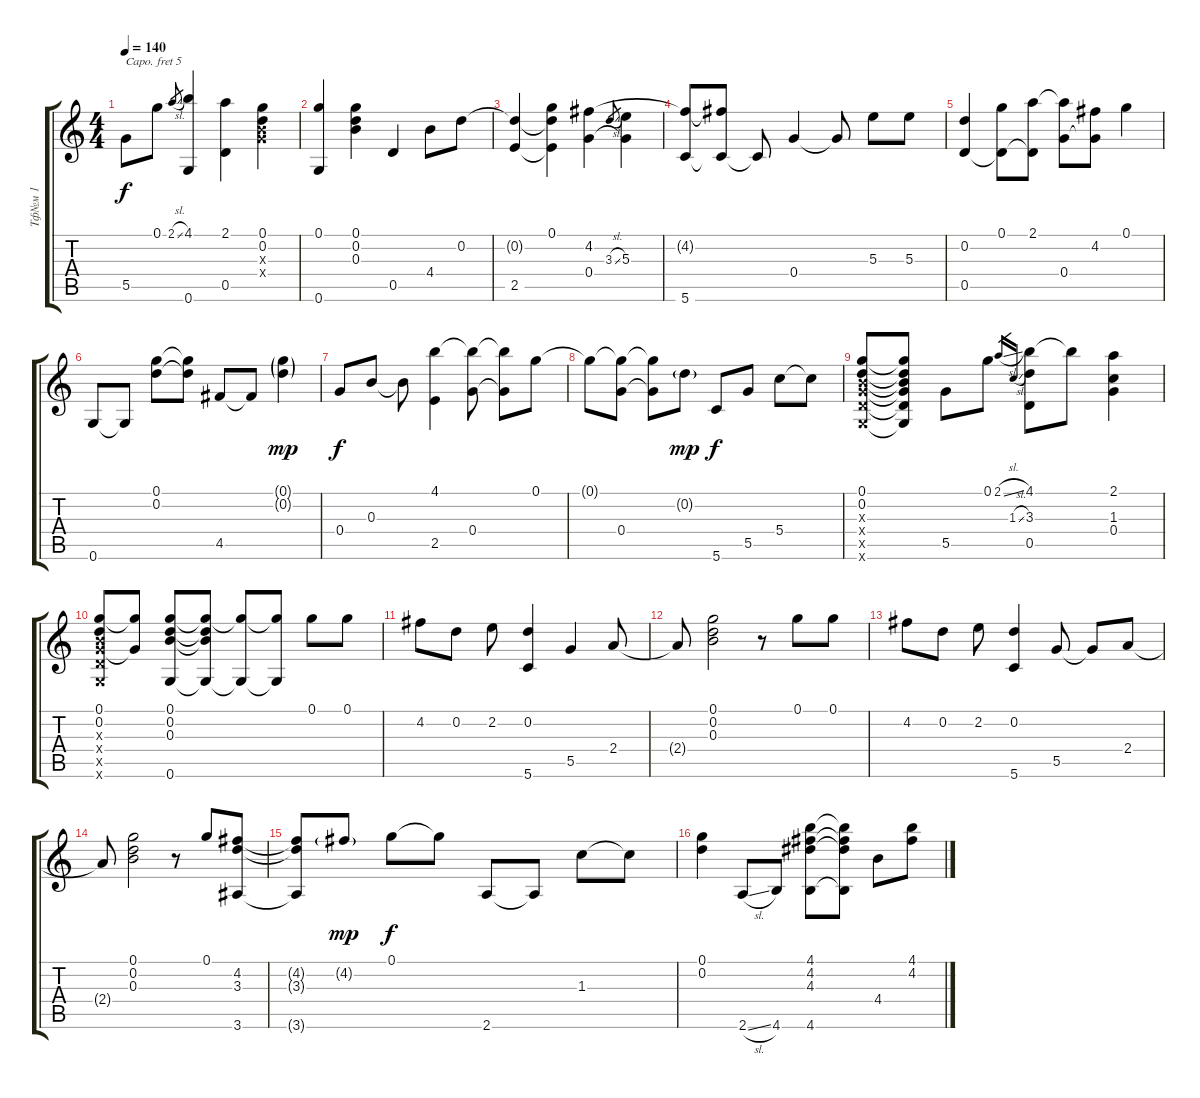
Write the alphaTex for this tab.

\track ("Тф№м 1" "Тф№м 1") {instrument acousticguitarsteel}
\staff {score tabs}
\capo 5
\tuning (D4 A3 Gb3 D3 A2 D2) {hide}
\ts (4 4)
\tempo 140
\clef g2
\ks c
5.5.8{dy f} 0.1.8 2.1{sl}.8{gr} (4.1 0.6).4 (2.1 0.5).4 (0.1 0.2 0.3{x} 0.4{x}).4 |
(0.1 0.6).4 (0.1 0.2 0.3).4 0.5.4 4.4.8 0.2.8 |
(0.2{t} 2.5).4 (0.1 0.2{t} 2.5{t}).4 (4.2 0.4).4 3.3{sl}.8{gr} (5.3 0.4{t}).4 |
(4.2{t} 5.6).8 (4.2{t} 5.6{t}).8 5.6{t}.8 0.4.4 0.4{t}.8 5.3.8 5.3.8 |
(0.2 0.5).4 (0.1 0.5{t}).8 (2.1 0.5{t}).8 (2.1{t} 0.4).8 (4.2 0.4{t}).8 0.1.4 |
0.6.8 0.6{t}.8 (0.1 0.2).8 (0.1{t} 0.2{t}).8 4.5.8 4.5{t}.8 (0.1{g} 0.2{g}).4{dy mp} |
0.4.8{dy f} 0.3.8 0.3{t}.8 (4.1 2.5).4 (4.1{t} 0.4).8 (4.1{t} 0.4{t}).8 0.1.8 |
0.1{t}.8 (0.1{t} 0.4).8 (0.1{t} 0.4{t}).8 0.2{g}.8{dy mp} 5.6.8{dy f} 5.5.8 5.4.8 5.4{t}.8 |
(0.1 0.2 0.3{x} 0.4{x} 0.5{x} 0.6{x}).8 (0.1{t} 0.2{t} 0.3{t} 0.4{t} 0.5{t} 0.6{t}).8 5.5.8 0.1.8 2.1{sl}.16{gr} 1.3{sl}.16{gr} (4.1 3.3 0.5).8 4.1{t}.8 (2.1 1.3 0.4).4 |
(0.1 0.2 0.3{x} 0.4{x} 0.5{x} 0.6{x}).8 (0.1{t} 0.4{t}).8 (0.1 0.2 0.3 0.6).8 (0.1{t} 0.2{t} 0.3{t} 0.6{t}).8 (0.1{t} 0.6{t}).8 (0.1{t} 0.6{t}).8 0.1.8 0.1.8 |
4.2.8 0.2.8 2.2.8 (0.2 5.6).4 5.5.4 2.4.8 |
2.4{t}.8 (0.1 0.2 0.3).2 r.8 0.1.8 0.1.8 |
4.2.8 0.2.8 2.2.8 (0.2 5.6).4 5.5.8 5.5{t}.8 2.4.8 |
2.4{t}.8 (0.1 0.2 0.3).2 r.8 0.1.8 (4.2 3.3 3.6).8 |
(4.2{t} 3.3{t} 3.6{t}).8 4.2{g}.8{dy mp} 0.1.8{dy f} 0.1{t}.8 2.6.8 2.6{t}.8 1.3.8 1.3{t}.8 |
(0.1 0.2).4 2.6{sl}.8 4.6.8 (4.1 4.2 4.3 4.6).8 (4.1{t} 4.2{t} 4.3{t} 4.6{t}).8 4.4.8 (4.1 4.2).8
